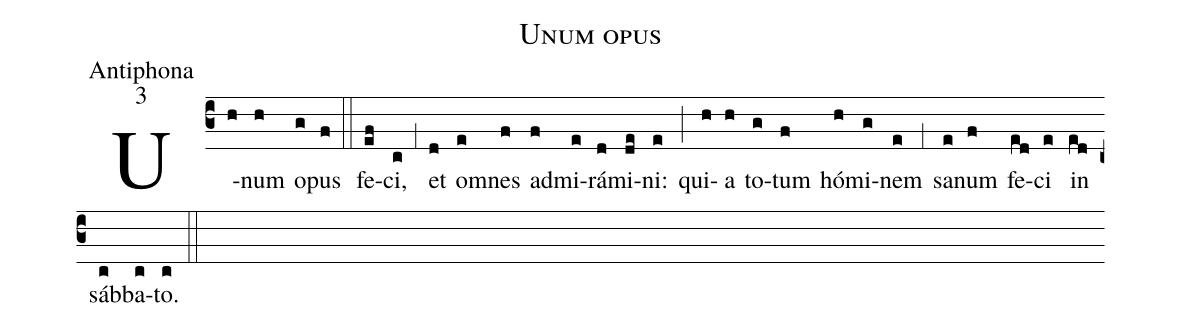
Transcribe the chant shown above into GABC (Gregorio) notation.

name:Unum opus;
office-part:Antiphona;
mode:3;
%%
(c3) U(h)num(h) o(g)pus(f) (::) fe(ef)ci,(c) (;1) et(d) o(e)mnes(f) ad(f)mi(e)rá(d)mi(de)ni:(e) (;) qui(h)a(h) to(g)tum(f) hó(h)mi(g)nem(e) (;1) sa(e)num(f) fe(ed)ci(e) in(ed) sáb(c)ba(c)to.(c) (::)
